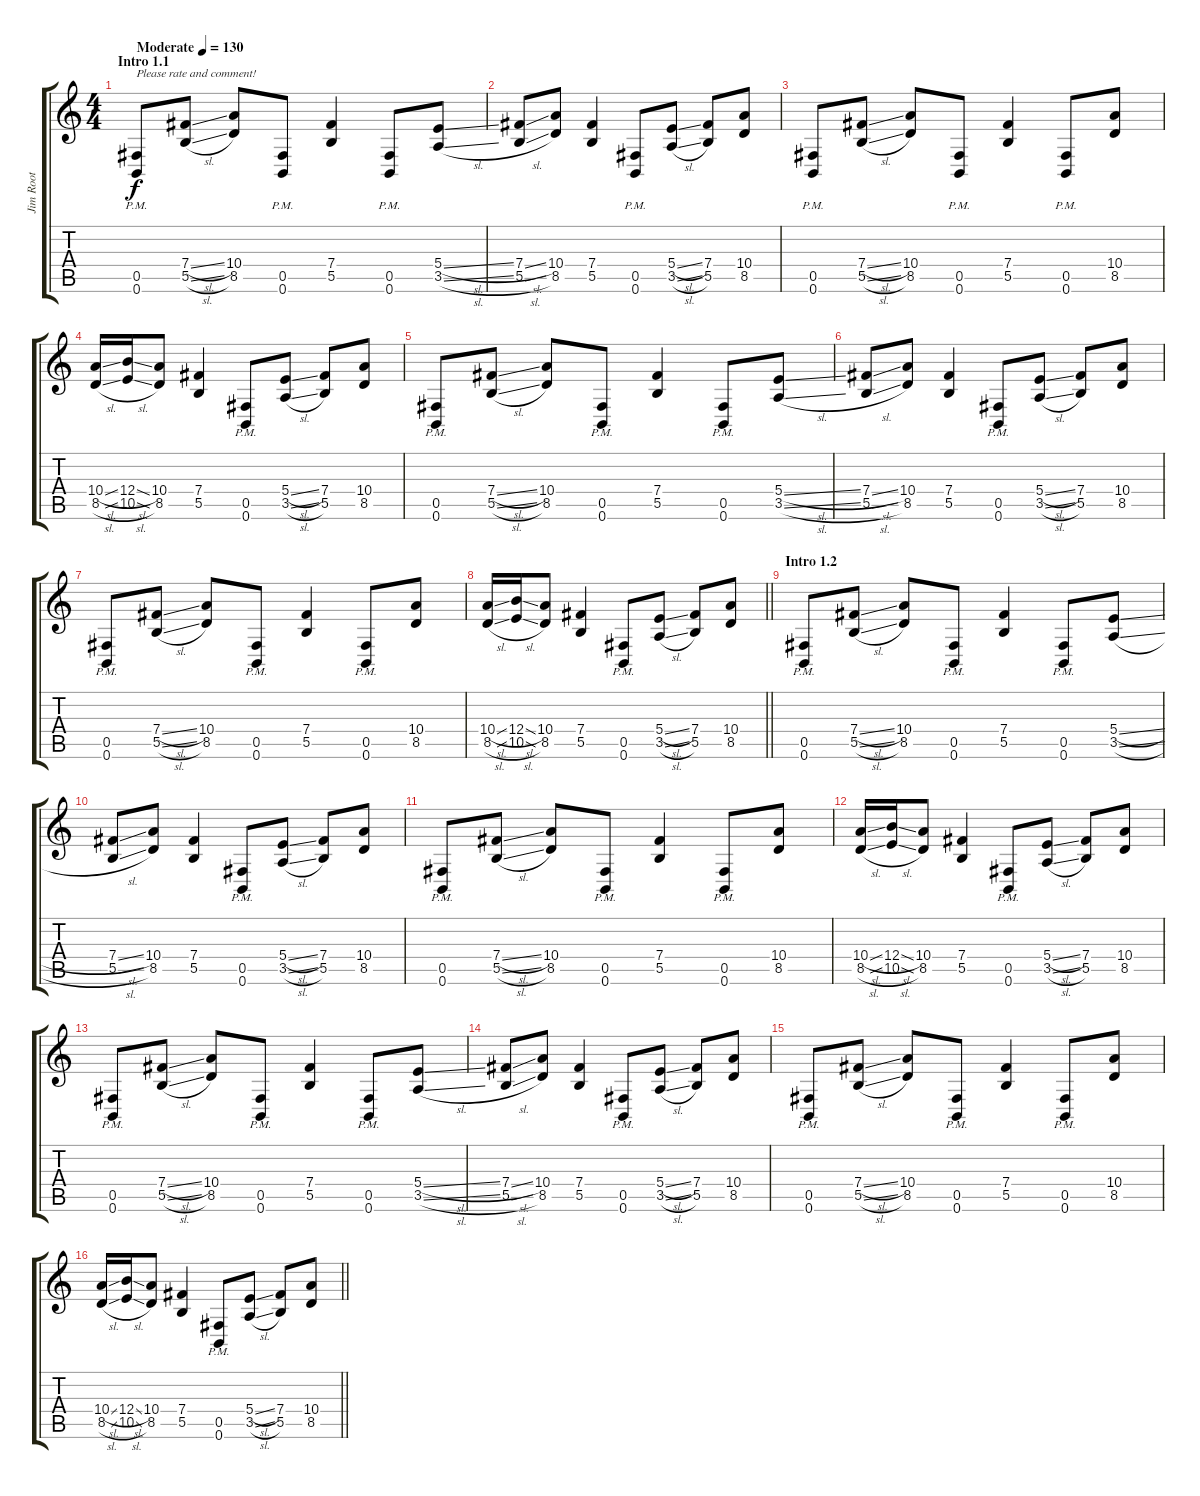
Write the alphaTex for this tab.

\track ("Jim Root" "Jim Root") {instrument distortionguitar}
\staff {score tabs}
\tuning (Db4 Ab3 E3 B2 Gb2 B1) {hide}
\ts (4 4)
\section ("" "Intro 1.1")
\tempo (130 "Moderate")
\clef g2
\ks c
(0.5{pm} 0.6{pm}).8{txt "Please rate and comment!" dy f balance 16 instrument distortionguitar} (7.4{sl} 5.5{sl}).8 (10.4 8.5).8 (0.5{pm} 0.6{pm}).8 (7.4 5.5).4 (0.5{pm} 0.6{pm}).8 (5.4{sl} 3.5{sl}).8 |
(7.4{sl} 5.5{sl}).8 (10.4 8.5).8 (7.4 5.5).4 (0.5{pm} 0.6{pm}).8 (5.4{sl} 3.5{sl}).8 (7.4 5.5).8 (10.4 8.5).8 |
(0.5{pm} 0.6{pm}).8 (7.4{sl} 5.5{sl}).8 (10.4 8.5).8 (0.5{pm} 0.6{pm}).8 (7.4 5.5).4 (0.5{pm} 0.6{pm}).8 (10.4 8.5).8 |
(10.4{sl} 8.5{sl}).16 (12.4{sl} 10.5{sl}).16 (10.4 8.5).8 (7.4 5.5).4 (0.5{pm} 0.6{pm}).8 (5.4{sl} 3.5{sl}).8 (7.4 5.5).8 (10.4 8.5).8 |
(0.5{pm} 0.6{pm}).8{balance 8} (7.4{sl} 5.5{sl}).8 (10.4 8.5).8 (0.5{pm} 0.6{pm}).8 (7.4 5.5).4 (0.5{pm} 0.6{pm}).8 (5.4{sl} 3.5{sl}).8 |
(7.4{sl} 5.5{sl}).8 (10.4 8.5).8 (7.4 5.5).4 (0.5{pm} 0.6{pm}).8 (5.4{sl} 3.5{sl}).8 (7.4 5.5).8 (10.4 8.5).8 |
(0.5{pm} 0.6{pm}).8 (7.4{sl} 5.5{sl}).8 (10.4 8.5).8 (0.5{pm} 0.6{pm}).8 (7.4 5.5).4 (0.5{pm} 0.6{pm}).8 (10.4 8.5).8 |
\barLineRight lightlight
(10.4{sl} 8.5{sl}).16 (12.4{sl} 10.5{sl}).16 (10.4 8.5).8 (7.4 5.5).4 (0.5{pm} 0.6{pm}).8 (5.4{sl} 3.5{sl}).8 (7.4 5.5).8 (10.4 8.5).8 |
\section ("" "Intro 1.2")
(0.5{pm} 0.6{pm}).8 (7.4{sl} 5.5{sl}).8 (10.4 8.5).8 (0.5{pm} 0.6{pm}).8 (7.4 5.5).4 (0.5{pm} 0.6{pm}).8 (5.4{sl} 3.5{sl}).8 |
(7.4{sl} 5.5{sl}).8 (10.4 8.5).8 (7.4 5.5).4 (0.5{pm} 0.6{pm}).8 (5.4{sl} 3.5{sl}).8 (7.4 5.5).8 (10.4 8.5).8 |
(0.5{pm} 0.6{pm}).8 (7.4{sl} 5.5{sl}).8 (10.4 8.5).8 (0.5{pm} 0.6{pm}).8 (7.4 5.5).4 (0.5{pm} 0.6{pm}).8 (10.4 8.5).8 |
(10.4{sl} 8.5{sl}).16 (12.4{sl} 10.5{sl}).16 (10.4 8.5).8 (7.4 5.5).4 (0.5{pm} 0.6{pm}).8 (5.4{sl} 3.5{sl}).8 (7.4 5.5).8 (10.4 8.5).8 |
(0.5{pm} 0.6{pm}).8 (7.4{sl} 5.5{sl}).8 (10.4 8.5).8 (0.5{pm} 0.6{pm}).8 (7.4 5.5).4 (0.5{pm} 0.6{pm}).8 (5.4{sl} 3.5{sl}).8 |
(7.4{sl} 5.5{sl}).8 (10.4 8.5).8 (7.4 5.5).4 (0.5{pm} 0.6{pm}).8 (5.4{sl} 3.5{sl}).8 (7.4 5.5).8 (10.4 8.5).8 |
(0.5{pm} 0.6{pm}).8 (7.4{sl} 5.5{sl}).8 (10.4 8.5).8 (0.5{pm} 0.6{pm}).8 (7.4 5.5).4 (0.5{pm} 0.6{pm}).8 (10.4 8.5).8 |
\barLineRight lightlight
(10.4{sl} 8.5{sl}).16 (12.4{sl} 10.5{sl}).16 (10.4 8.5).8 (7.4 5.5).4 (0.5{pm} 0.6{pm}).8 (5.4{sl} 3.5{sl}).8 (7.4 5.5).8 (10.4 8.5).8
